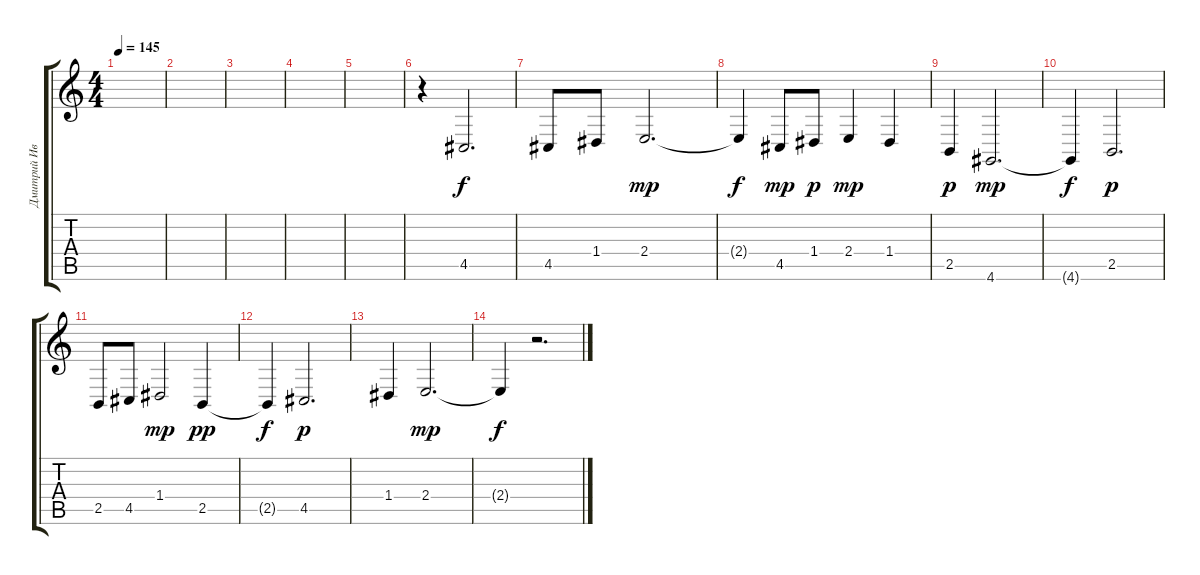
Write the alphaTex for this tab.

\track ("Дмитрий Иванов" "Дмитрий Ив") {instrument frenchhorn}
\staff {score tabs}
\tuning (E4 B3 G3 D3 A2 E2) {hide}
\ts (4 4)
\tempo 145
\clef g2
\ks c
|
|
|
|
|
r.4 4.5.2{d} |
4.5.8 1.4.8 2.4.2{d dy mp} |
2.4{t}.4{dy f} 4.5.8{dy mp} 1.4.8{dy p} 2.4.4{dy mp} 1.4.4 |
2.5.4{dy p} 4.6.2{d dy mp} |
4.6{t}.4{dy f} 2.5.2{d dy p} |
2.5.8 4.5.8 1.4.2{dy mp} 2.5.4{dy pp} |
2.5{t}.4{dy f} 4.5.2{d dy p} |
1.4.4 2.4.2{d dy mp} |
2.4{t}.4{dy f} r.2{d}
